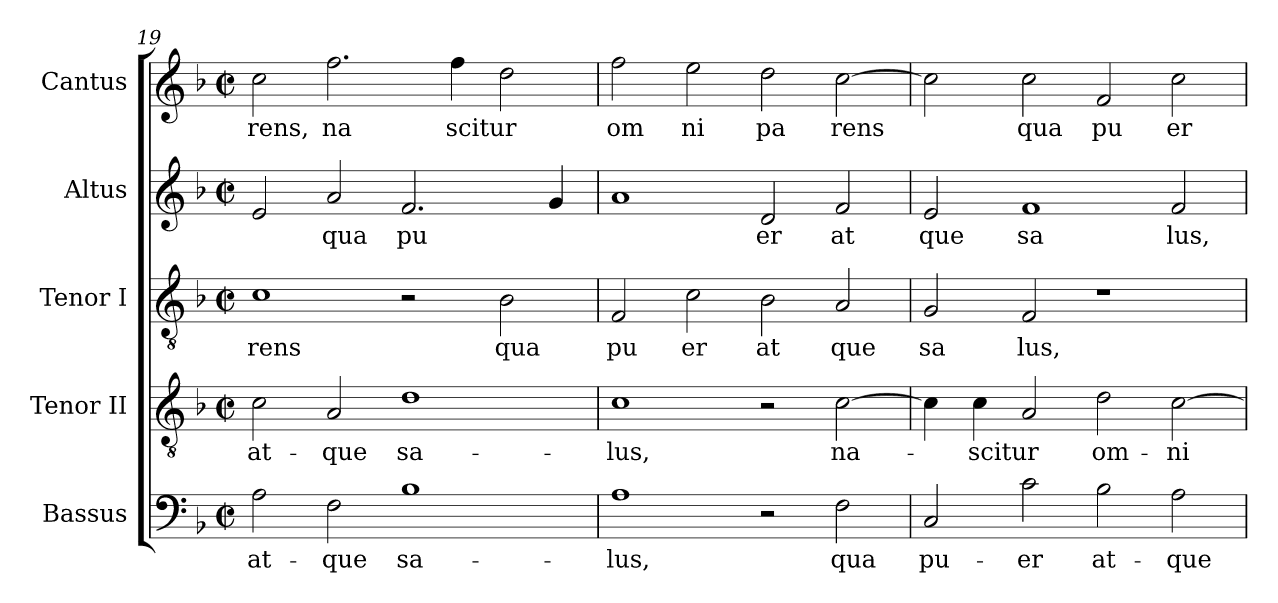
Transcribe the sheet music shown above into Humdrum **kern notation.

**kern	**text	**kern	**text	**kern	**text	**kern	**text	**kern	**text
*part5	*part5	*part4	*part4	*part3	*part3	*part2	*part2	*part1	*part1
*staff5	*staff5	*staff4	*staff4	*staff3	*staff3	*staff2	*staff2	*staff1	*staff1
*I"Bassus	*	*I"Tenor II	*	*I"Tenor I	*	*I"Altus	*	*I"Cantus	*
*clefF4	*	*clefGv2	*	*clefGv2	*	*clefG2	*	*clefG2	*
*k[b-]	*	*k[b-]	*	*k[b-]	*	*k[b-]	*	*k[b-]	*
*F:	*	*F:	*	*F:	*	*F:	*	*F:	*
*M2/2	*	*M2/2	*	*M2/2	*	*M2/2	*	*M2/2	*
*met(c|)	*	*met(c|)	*	*met(c|)	*	*met(c|)	*	*met(c|)	*
=19	=19	=19	=19	=19	=19	=19	=19	=19	=19
!	!LO:LY:b:cj	!	!LO:LY:b:cj	!	!LO:LY:b:cj	!	!	!	!LO:LY:b:cj
2A\	at-	2c\	at-	1c	rens	2e/	.	2cc\	rens,
!	!LO:LY:b:cj	!	!LO:LY:b:cj	!	!	!	!LO:LY:b:cj	!	!LO:LY:b:cj
2F\	-que	2A/	-que	.	.	2a/	qua	2.ff\	na
!	!LO:LY:b:cj	!	!LO:LY:b:cj	!	!	!	!LO:LY:b	!	!
1B-	sa-	1d	sa-	2r	.	2.f/	pu	.	.
!	!	!	!	!	!	!	!	!	!LO:LY:b
.	.	.	.	.	.	.	.	4ff\	scitur
!	!	!	!	!	!LO:LY:b:cj	!	!	!	!
.	.	.	.	2B-\	qua	.	.	2dd\	.
.	.	.	.	.	.	4g/	.	.	.
=20	=20	=20	=20	=20	=20	=20	=20	=20	=20
!	!LO:LY:b:cj	!	!LO:LY:b:cj	!	!LO:LY:b:cj	!	!	!	!LO:LY:b:cj
1A	-lus,	1c	-lus,	2F/	pu	1a	.	2ff\	om
!	!	!	!	!	!LO:LY:b:cj	!	!	!	!LO:LY:b:cj
.	.	.	.	2c\	er	.	.	2ee\	ni
!	!	!	!	!	!LO:LY:b:cj	!	!LO:LY:b:cj	!	!LO:LY:b:cj
2r	.	2r	.	2B-\	at	2d/	er	2dd\	pa
!	!LO:LY:b:cj	!	!LO:LY:b:cj	!	!LO:LY:b:cj	!	!LO:LY:b:cj	!	!LO:LY:b
2F\	qua	[>2c\	na-	2A/	que	2f/	at	[>2cc\	rens
=21	=21	=21	=21	=21	=21	=21	=21	=21	=21
!	!LO:LY:b:cj	!	!	!	!LO:LY:b:cj	!	!LO:LY:b:cj	!	!
2C/	pu-	4c\]	.	2G/	sa	2e/	que	2cc\]	.
!	!	!	!LO:LY:b	!	!	!	!	!	!
.	.	4c\	-scitur	.	.	.	.	.	.
!	!LO:LY:b:cj	!	!	!	!LO:LY:b:cj	!	!LO:LY:b:cj	!	!LO:LY:b:cj
2c\	-er	2A/	.	2F/	lus,	1f	sa	2cc\	qua
!	!LO:LY:b:cj	!	!LO:LY:b:cj	!	!	!	!	!	!LO:LY:b:cj
2B-\	at-	2d\	om-	1r	.	.	.	2f/	pu
!	!LO:LY:b:cj	!	!LO:LY:b:cj	!	!	!	!LO:LY:b:cj	!	!LO:LY:b:cj
2A\	-que	[>2c\	-ni-	.	.	2f/	lus,	2cc\	er
=	=	=	=	=	=	=	=	=	=
*-	*-	*-	*-	*-	*-	*-	*-	*-	*-
